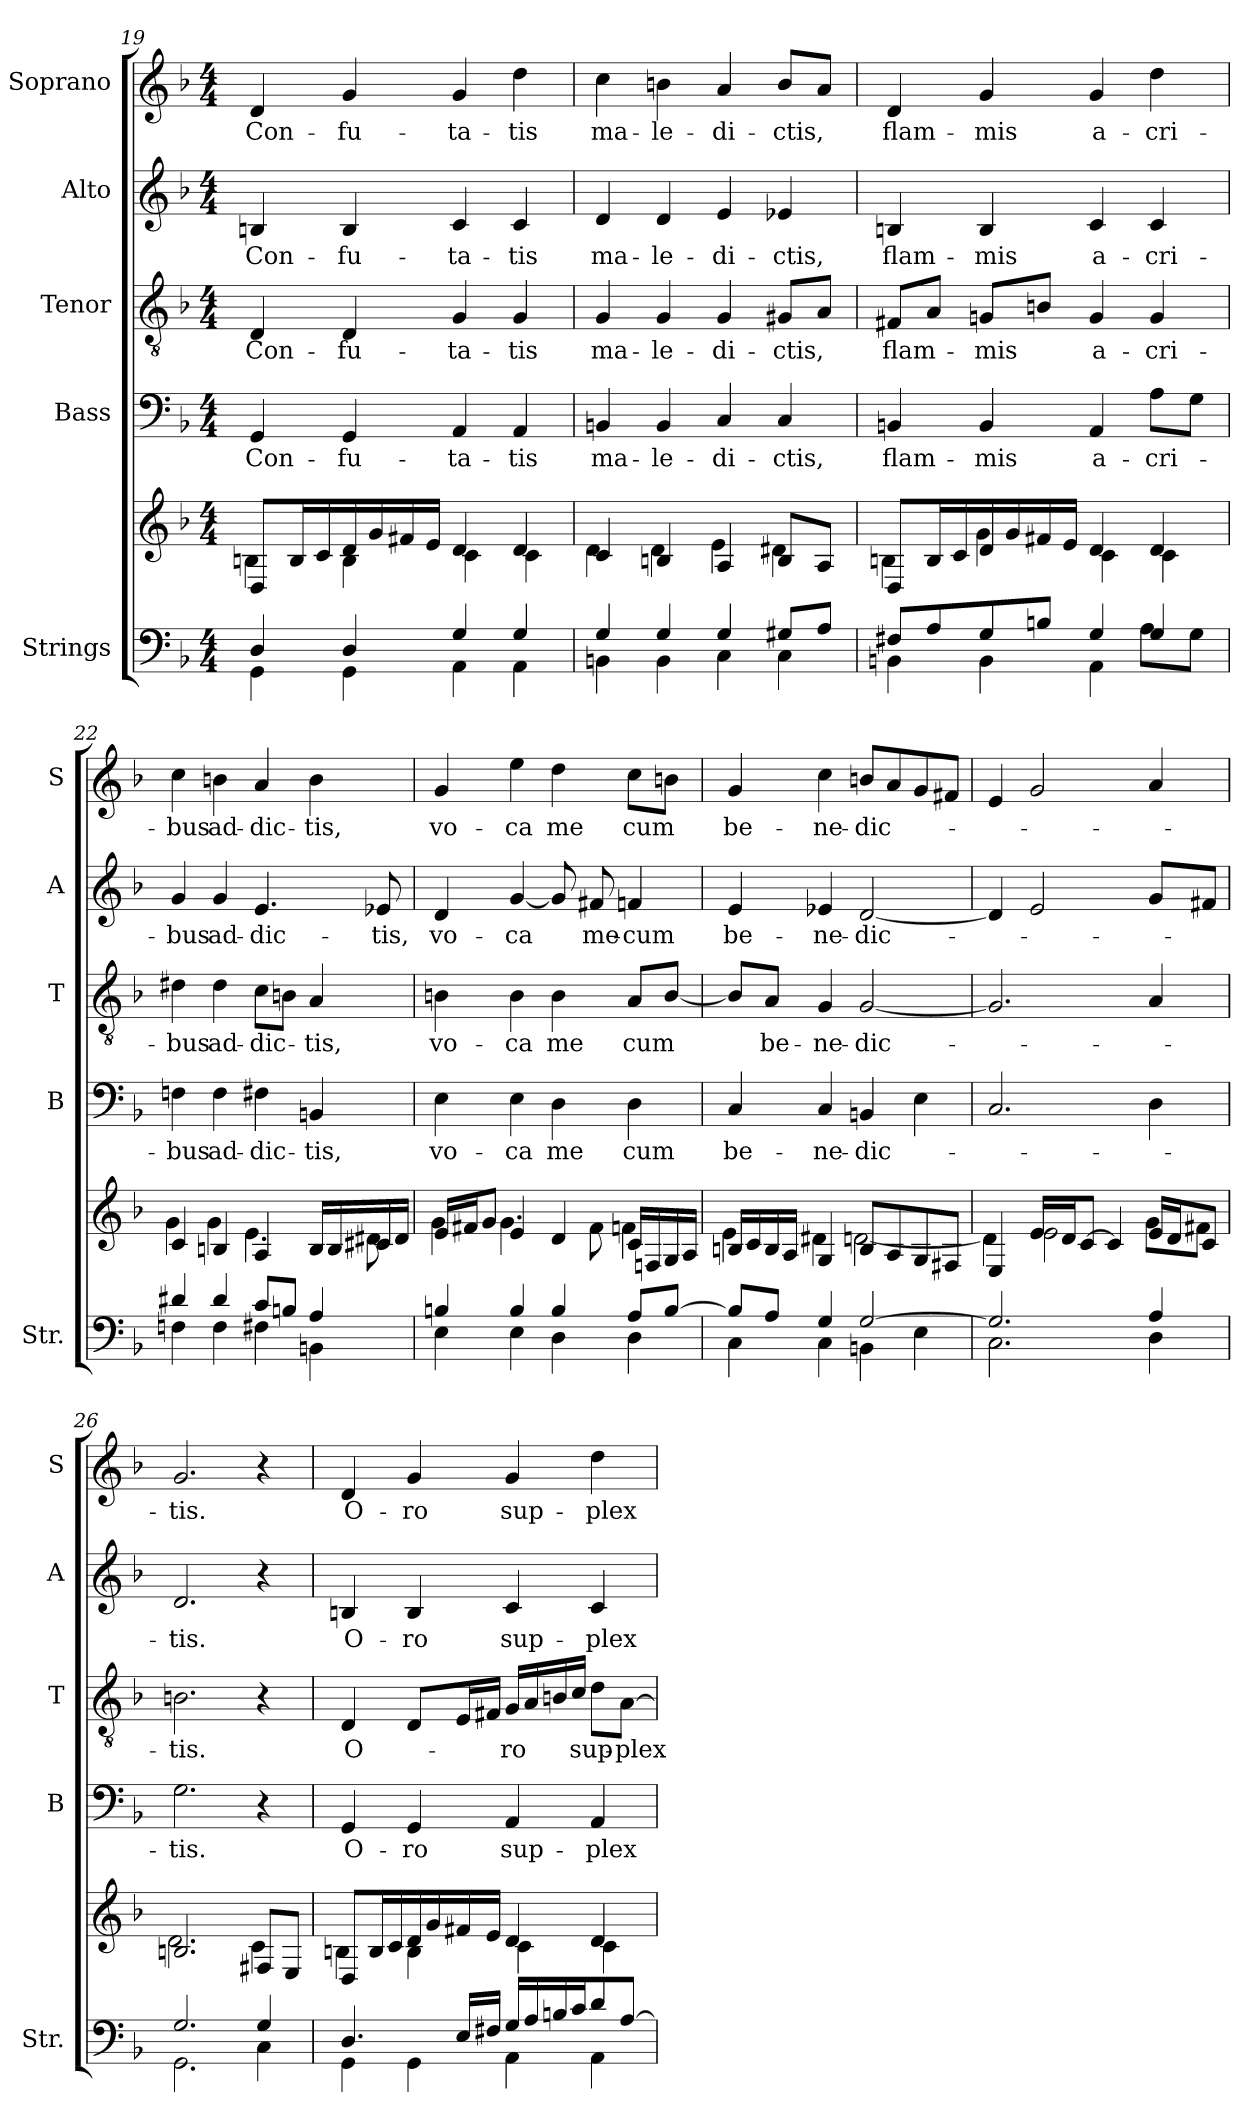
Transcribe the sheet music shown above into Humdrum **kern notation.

**kern	**kern	**kern	**text	**kern	**text	**kern	**text	**kern	**text
*part5	*part5	*part4	*part4	*part3	*part3	*part2	*part2	*part1	*part1
*staff6	*staff5	*staff4	*staff4	*staff3	*staff3	*staff2	*staff2	*staff1	*staff1
*I"Strings	*	*I"Bass	*	*I"Tenor	*	*I"Alto	*	*I"Soprano	*
*I'Str.	*	*I'B	*	*I'T	*	*I'A	*	*I'S	*
*clefF4	*clefG2	*clefF4	*	*clefGv2	*	*clefG2	*	*clefG2	*
*k[b-]	*k[b-]	*k[b-]	*	*k[b-]	*	*k[b-]	*	*k[b-]	*
*F:	*F:	*F:	*	*F:	*	*F:	*	*F:	*
*M4/4	*M4/4	*M4/4	*	*M4/4	*	*M4/4	*	*M4/4	*
=19	=19	=19	=19	=19	=19	=19	=19	=19	=19
*^	*^	*	*	*	*	*	*	*	*
!	!	!	!	!	!LO:LY:b	!	!LO:LY:b	!	!LO:LY:b	!	!LO:LY:b
4D/	4GG\	8D/L	4B\	4GG/	Con-	4D/	Con-	4B/	Con-	4d/	Con-
.	.	16B/L	.	.	.	.	.	.	.	.	.
.	.	16c/	.	.	.	.	.	.	.	.	.
!	!	!	!	!	!LO:LY:b	!	!LO:LY:b	!	!LO:LY:b	!	!LO:LY:b
4D/	4GG\	16d/	4B\	4GG/	-fu-	4D/	-fu-	4B/	-fu-	4g/	-fu-
.	.	16g/	.	.	.	.	.	.	.	.	.
.	.	16f#/	.	.	.	.	.	.	.	.	.
.	.	16e/JJ	.	.	.	.	.	.	.	.	.
!	!	!	!	!	!LO:LY:b	!	!LO:LY:b	!	!LO:LY:b	!	!LO:LY:b
4G/	4AA\	4d/	4c\	4AA/	-ta-	4G/	-ta-	4c/	-ta-	4g/	-ta-
!	!	!	!	!	!LO:LY:b	!	!LO:LY:b	!	!LO:LY:b	!	!LO:LY:b
4G/	4AA\	4d/	4c\	4AA/	-tis	4G/	-tis	4c/	-tis	4dd\	-tis
!!LO:LB:g=z
=20	=20	=20	=20	=20	=20	=20	=20	=20	=20	=20	=20
!	!	!	!	!	!LO:LY:b	!	!LO:LY:b	!	!LO:LY:b	!	!LO:LY:b
4G/	4BB\	4c/	4d\	4BB/	ma-	4G/	ma-	4d/	ma-	4cc\	ma-
!	!	!	!	!	!LO:LY:b	!	!LO:LY:b	!	!LO:LY:b	!	!LO:LY:b
4G/	4BB\	4B/	4d\	4BB/	-le-	4G/	-le-	4d/	-le-	4b\	-le-
!	!	!	!	!	!LO:LY:b	!	!LO:LY:b	!	!LO:LY:b	!	!LO:LY:b
4G/	4C\	4A/	4e\	4C/	-di-	4G/	-di-	4e/	-di-	4a/	-di-
!	!	!	!	!	!LO:LY:b	!	!LO:LY:b	!	!LO:LY:b	!	!LO:LY:b
8G#X/L	4C\	8B/L	4d#X\	4C/	-ctis,	8G#X/L	-ctis,	4e-X/	-ctis,	8b/L	-ctis,
8A/J	.	8A/J	.	.	.	8A/J	.	.	.	8a/J	.
=21	=21	=21	=21	=21	=21	=21	=21	=21	=21	=21	=21
!	!	!	!	!	!LO:LY:b	!	!LO:LY:b	!	!LO:LY:b	!	!LO:LY:b
8F#/L	4BB\	8D/L	4B\	4BB/	flam-	8F#/L	flam-	4B/	flam-	4d/	flam-
8A/	.	16B/L	.	.	.	8A/J	.	.	.	.	.
.	.	16c/	.	.	.	.	.	.	.	.	.
!	!	!	!	!	!LO:LY:b	!	!LO:LY:b	!	!LO:LY:b	!	!LO:LY:b
8G/	4BB\	16d/	4g\	4BB/	-mis	8Gni/L	-mis	4B/	-mis	4g/	-mis
.	.	16g/	.	.	.	.	.	.	.	.	.
8B/J	.	16f#/	.	.	.	8B/J	.	.	.	.	.
.	.	16e/JJ	.	.	.	.	.	.	.	.	.
!	!	!	!	!	!LO:LY:b	!	!LO:LY:b	!	!LO:LY:b	!	!LO:LY:b
4G/	4AA\	4d/	4c\	4AA/	a-	4G/	a-	4c/	a-	4g/	a-
!	!	!	!	!	!LO:LY:b	!	!LO:LY:b	!	!LO:LY:b	!	!LO:LY:b
4G/	8A\L	4d/	4c\	8A\L	-cri-	4G/	-cri-	4c/	-cri-	4dd\	-cri-
.	8G\J	.	.	8G\J	.	.	.	.	.	.	.
=22	=22	=22	=22	=22	=22	=22	=22	=22	=22	=22	=22
!	!	!	!	!	!LO:LY:b	!	!LO:LY:b	!	!LO:LY:b	!	!LO:LY:b
4d#X/	4Fn\	4c/	4g\	4Fn\	-bus	4d#X\	-bus	4g/	-bus	4cc\	-bus
!	!	!	!	!	!LO:LY:b	!	!LO:LY:b	!	!LO:LY:b	!	!LO:LY:b
4d#/	4F\	4B/	4g\	4F\	ad-	4d#\	ad-	4g/	ad-	4b\	ad-
!	!	!	!	!	!LO:LY:b	!	!LO:LY:b	!	!LO:LY:b	!	!LO:LY:b
8c/L	4F#X\	4A/	4.e\	4F#X\	-dic-	8c\L	-dic-	4.e/	-dic-	4a/	-dic-
8B/J	.	.	.	.	.	8B\J	.	.	.	.	.
!	!	!	!	!	!LO:LY:b	!	!LO:LY:b	!	!	!	!LO:LY:b
4A/	4BB\	16B/LL	.	4BB/	-tis,	4A/	-tis,	.	.	4b\	-tis,
.	.	16B/	.	.	.	.	.	.	.	.	.
!	!	!	!	!	!	!	!	!	!LO:LY:b	!	!
.	.	16c#X/	8d#X\	.	.	.	.	8e-X/	-tis,	.	.
.	.	16d#/JJ	.	.	.	.	.	.	.	.	.
!!LO:PB:g=z
=23	=23	=23	=23	=23	=23	=23	=23	=23	=23	=23	=23
!	!	!	!	!	!LO:LY:b	!	!LO:LY:b	!	!LO:LY:b	!	!LO:LY:b
4B/	4E\	16e/LL	4g\	4E\	vo-	4B\	vo-	4d/	vo-	4g/	vo-
.	.	16f#/J	.	.	.	.	.	.	.	.	.
.	.	8g/J	.	.	.	.	.	.	.	.	.
!	!	!	!	!	!LO:LY:b	!	!LO:LY:b	!	!LO:LY:b	!	!LO:LY:b
4B/	4E\	4e/	4.g\	4E\	-ca	4B\	-ca	[4g/	-ca	4ee\	-ca
!	!	!	!	!	!LO:LY:b	!	!LO:LY:b	!	!	!	!LO:LY:b
4B/	4D\	4d/	.	4D\	me	4B\	me	8g/]	.	4dd\	me
!	!	!	!	!	!	!	!	!	!LO:LY:b	!	!
.	.	.	8f#\	.	.	.	.	8f#/	me-	.	.
!	!	!	!	!	!LO:LY:b	!	!LO:LY:b	!	!LO:LY:b	!	!LO:LY:b
8A/L	4D\	16c/LL	4fn\	4D\	cum	8A/L	cum	4fn/	-cum	8cc\L	cum
.	.	16Fn/	.	.	.	.	.	.	.	.	.
[8B/J	.	16G/	.	.	.	[8B/J	.	.	.	8b\J	.
.	.	16A/JJ	.	.	.	.	.	.	.	.	.
=24	=24	=24	=24	=24	=24	=24	=24	=24	=24	=24	=24
!	!	!	!	!	!LO:LY:b	!	!	!	!LO:LY:b	!	!LO:LY:b
8B/L]	4C\	16B/LL	4e\	4C/	be-	8B/L]	.	4e/	be-	4g/	be-
.	.	16c/	.	.	.	.	.	.	.	.	.
!	!	!	!	!	!	!	!LO:LY:b	!	!	!	!
8A/J	.	16B/	.	.	.	8A/J	be-	.	.	.	.
.	.	16A/JJ	.	.	.	.	.	.	.	.	.
!	!	!	!	!	!LO:LY:b	!	!LO:LY:b	!	!LO:LY:b	!	!LO:LY:b
4G/	4C\	4G/	4d#X\	4C/	-ne-	4G/	-ne-	4e-X/	-ne-	4cc\	-ne-
!	!	!	!	!	!LO:LY:b	!	!LO:LY:b	!	!LO:LY:b	!	!LO:LY:b
[2G/	4BB\	8B/L	[2dn\	4BB/	-dic-	[2G/	-dic-	[2d/	-dic-	8b/L	-dic-
.	.	8A/	.	.	.	.	.	.	.	8a/	.
.	4E\	8G/	.	4E\	.	.	.	.	.	8g/	.
.	.	8F#/J	.	.	.	.	.	.	.	8f#/J	.
=25	=25	=25	=25	=25	=25	=25	=25	=25	=25	=25	=25
2.G/]	2.C\	4E/	4d\]	2.C/	.	2.G/]	.	4d/]	.	4e/	.
.	.	16e/LL	2e\	.	.	.	.	2e/	.	2g/	.
.	.	16d/J	.	.	.	.	.	.	.	.	.
.	.	[8c/J	.	.	.	.	.	.	.	.	.
.	.	4c/]	.	.	.	.	.	.	.	.	.
4A/	4D\	16e/LL	8g\L	4D\	.	4A/	.	8g/L	.	4a/	.
.	.	16d/J	.	.	.	.	.	.	.	.	.
.	.	8c/J	8f#\J	.	.	.	.	8f#/J	.	.	.
!!LO:LB:g=z
=26	=26	=26	=26	=26	=26	=26	=26	=26	=26	=26	=26
!	!	!	!	!	!LO:LY:b	!	!LO:LY:b	!	!LO:LY:b	!	!LO:LY:b
2.G/	2.GG\	2.B/	2.d\	2.G\	-tis.	2.B\	-tis.	2.d/	-tis.	2.g/	-tis.
4G/	4C\	8F#/L	4c\	4r	.	4r	.	4r	.	4r	.
.	.	8E/J	.	.	.	.	.	.	.	.	.
=27	=27	=27	=27	=27	=27	=27	=27	=27	=27	=27	=27
!	!	!	!	!	!LO:LY:b	!	!LO:LY:b	!	!LO:LY:b	!	!LO:LY:b
4.D/	4GG\	8D/L	4B\	4GG/	O-	4D/	O-	4B/	O-	4d/	O-
.	.	16B/L	.	.	.	.	.	.	.	.	.
.	.	16c/	.	.	.	.	.	.	.	.	.
!	!	!	!	!	!LO:LY:b	!	!	!	!LO:LY:b	!	!LO:LY:b
.	4GG\	16d/	4B\	4GG/	-ro	8D/L	.	4B/	-ro	4g/	-ro
.	.	16g/	.	.	.	.	.	.	.	.	.
16E/LL	.	16f#/	.	.	.	16E/L	.	.	.	.	.
16F#/JJ	.	16e/JJ	.	.	.	16F#/JJ	.	.	.	.	.
!	!	!	!	!	!LO:LY:b	!	!LO:LY:b	!	!LO:LY:b	!	!LO:LY:b
16G/LL	4AA\	4d/	4c\	4AA/	sup-	16G/LL	-ro	4c/	sup-	4g/	sup-
16A/	.	.	.	.	.	16A/	.	.	.	.	.
16B/	.	.	.	.	.	16B/	.	.	.	.	.
16c/J	.	.	.	.	.	16c/JJ	.	.	.	.	.
!	!	!	!	!	!LO:LY:b	!	!LO:LY:b	!	!LO:LY:b	!	!LO:LY:b
8d/	4AA\	4d/	4c\	4AA/	-plex	8d\L	sup-	4c/	-plex	4dd\	-plex
!	!	!	!	!	!	!	!LO:LY:b	!	!	!	!
[8A/J	.	.	.	.	.	[8A\J	-plex	.	.	.	.
*v	*v	*	*	*	*	*	*	*	*	*	*
*	*v	*v	*	*	*	*	*	*	*	*
=	=	=	=	=	=	=	=	=	=
*-	*-	*-	*-	*-	*-	*-	*-	*-	*-
